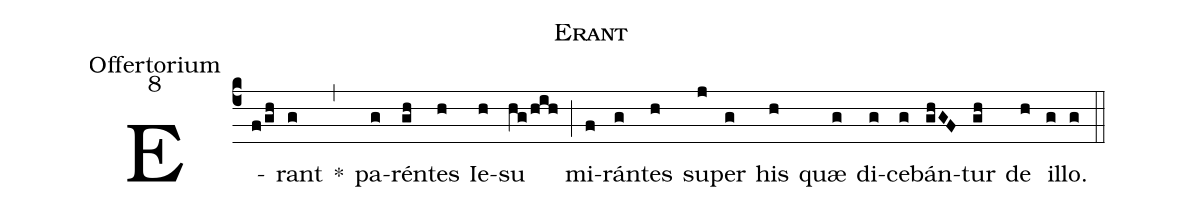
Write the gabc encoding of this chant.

name:Erant;
office-part:Offertorium;
mode:8;
%%
(c4) E(f/gh)rant(g) *(,) pa(g)rén(gh)tes(h) Ie(h)su(hg/hih) (;) mi(f)rán(g)tes(h) su(j)per(g) his(h) quæ(g) di(g)ce(g)bán(ghGF)tur(gh) de(h) il(g)lo.(g) (::)
